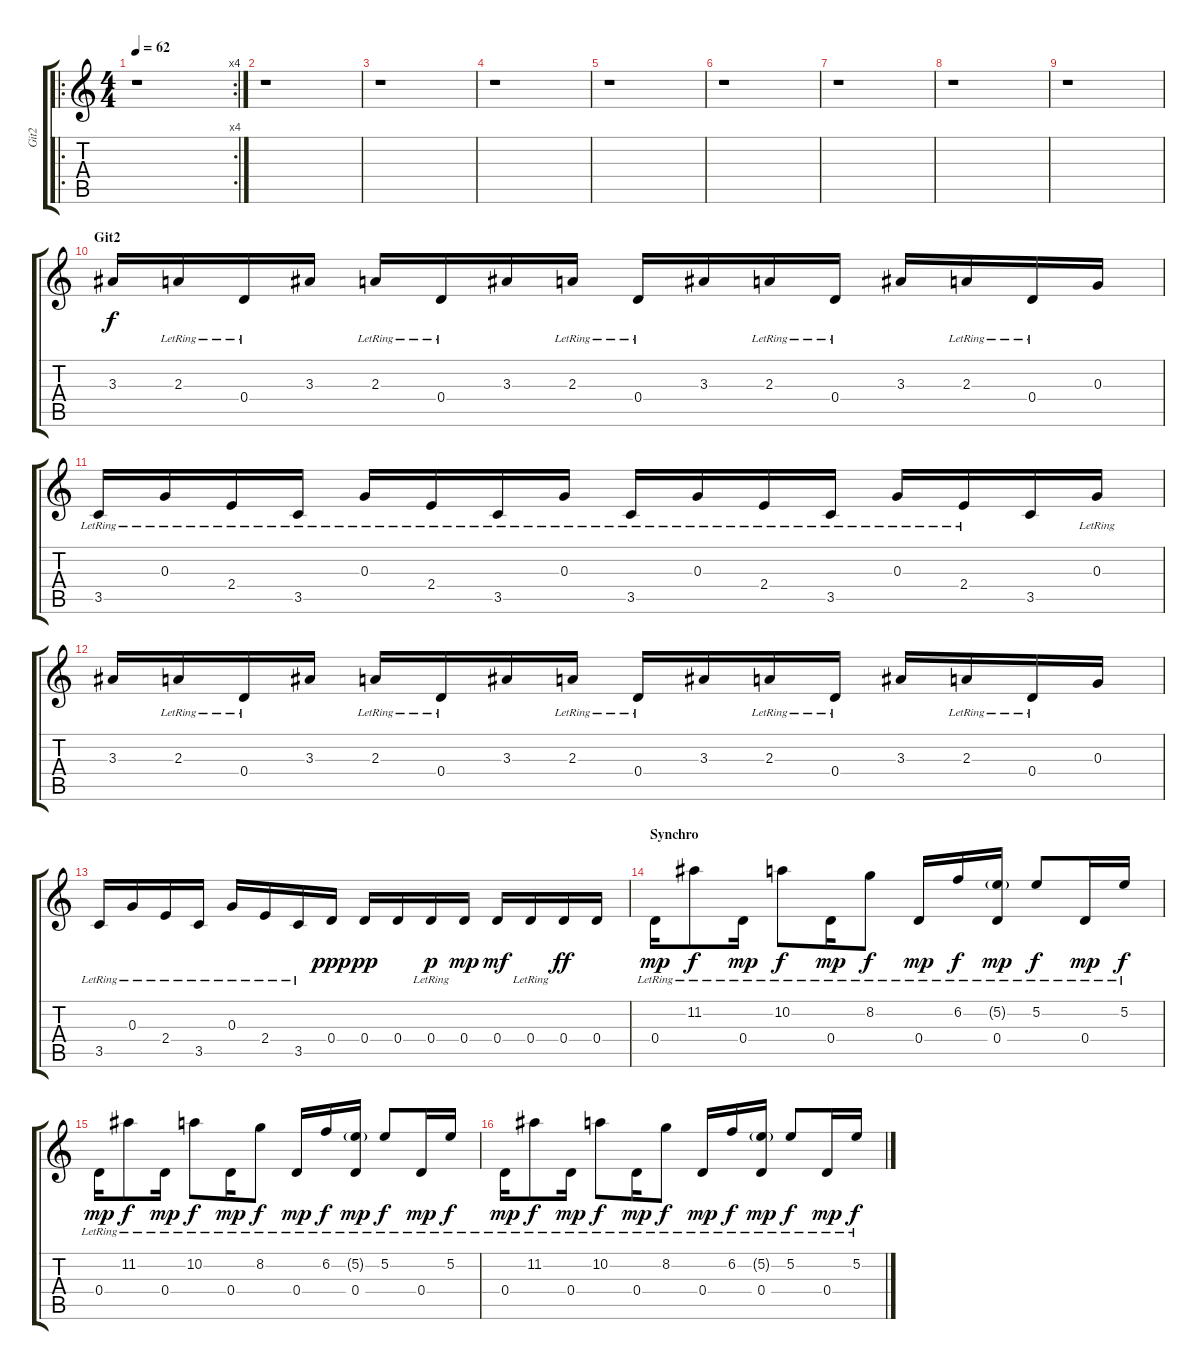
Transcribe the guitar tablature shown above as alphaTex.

\track ("Git2" "Git2") {instrument acousticguitarnylon}
\staff {score tabs}
\tuning (E4 B3 G3 D3 A2 E2) {hide}
\ro
\rc 4
\ts (4 4)
\tempo 62
\clef g2
\ks c
r.1{dy f instrument acousticguitarnylon} |
r.1 |
r.1 |
r.1 |
r.1 |
r.1 |
r.1 |
r.1 |
r.1 |
\section ("" "Git2")
3.3.16 2.3{lr}.16 0.4{lr}.16 3.3.16 2.3{lr}.16 0.4{lr}.16 3.3.16 2.3{lr}.16 0.4{lr}.16 3.3.16 2.3{lr}.16 0.4{lr}.16 3.3.16 2.3{lr}.16 0.4{lr}.16 0.3.16 |
3.5{lr}.16 0.3{lr}.16 2.4{lr}.16 3.5{lr}.16 0.3{lr}.16 2.4{lr}.16 3.5{lr}.16 0.3{lr}.16 3.5{lr}.16 0.3{lr}.16 2.4{lr}.16 3.5{lr}.16 0.3{lr}.16 2.4{lr}.16 3.5.16 0.3{lr}.16 |
3.3.16 2.3{lr}.16 0.4{lr}.16 3.3.16 2.3{lr}.16 0.4{lr}.16 3.3.16 2.3{lr}.16 0.4{lr}.16 3.3.16 2.3{lr}.16 0.4{lr}.16 3.3.16 2.3{lr}.16 0.4{lr}.16 0.3.16 |
3.5{lr}.16 0.3{lr}.16 2.4{lr}.16 3.5{lr}.16 0.3{lr}.16 2.4{lr}.16 3.5{lr}.16 0.4.16{dy ppp} 0.4.16{dy pp} 0.4.16 0.4{lr}.16{dy p} 0.4.16{dy mp} 0.4.16{dy mf} 0.4{lr}.16 0.4.16{dy ff} 0.4.16 |
\section ("" "Synchro")
0.4{lr}.16{dy mp} 11.2{lr}.8{dy f} 0.4{lr}.16{dy mp} 10.2{lr}.8{dy f} 0.4{lr}.16{dy mp} 8.2{lr}.8{dy f} 0.4{lr}.16{dy mp} 6.2{lr}.16{dy f} (5.2{g} 0.4{lr}).16{dy mp} 5.2{lr}.8{dy f} 0.4{lr}.16{dy mp} 5.2{lr}.16{dy f} |
0.4{lr}.16{dy mp} 11.2{lr}.8{dy f} 0.4{lr}.16{dy mp} 10.2{lr}.8{dy f} 0.4{lr}.16{dy mp} 8.2{lr}.8{dy f} 0.4{lr}.16{dy mp} 6.2{lr}.16{dy f} (5.2{g} 0.4{lr}).16{dy mp} 5.2{lr}.8{dy f} 0.4{lr}.16{dy mp} 5.2{lr}.16{dy f} |
0.4{lr}.16{dy mp} 11.2{lr}.8{dy f} 0.4{lr}.16{dy mp} 10.2{lr}.8{dy f} 0.4{lr}.16{dy mp} 8.2{lr}.8{dy f} 0.4{lr}.16{dy mp} 6.2{lr}.16{dy f} (5.2{g} 0.4{lr}).16{dy mp} 5.2{lr}.8{dy f} 0.4{lr}.16{dy mp} 5.2{lr}.16{dy f}
